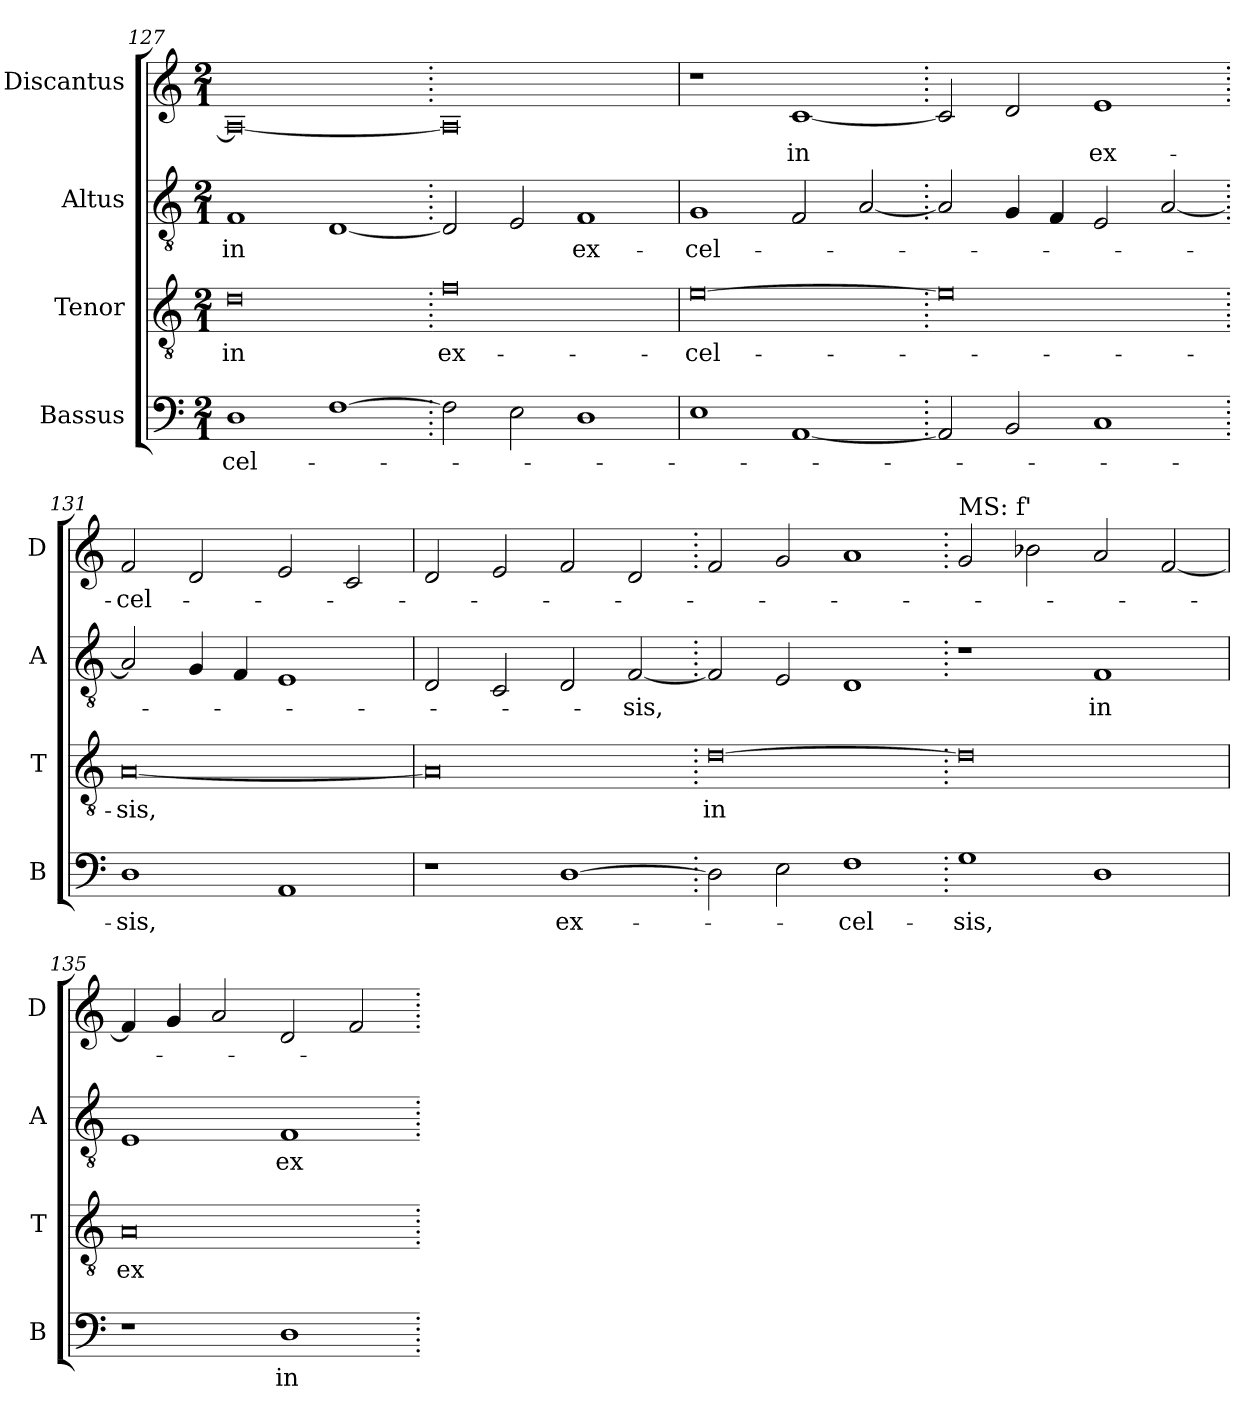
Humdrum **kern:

**kern	**text	**kern	**text	**kern	**text	**kern	**text
*part4	*part4	*part3	*part3	*part2	*part2	*part1	*part1
*staff4	*staff4	*staff3	*staff3	*staff2	*staff2	*staff1	*staff1
*I"Bassus	*	*I"Tenor	*	*I"Altus	*	*I"Discantus	*
*I'B	*	*I'T	*	*I'A	*	*I'D	*
*clefF4	*	*clefGv2	*	*clefGv2	*	*clefG2	*
*k[]	*	*k[]	*	*k[]	*	*k[]	*
*M2/1	*	*M2/1	*	*M2/1	*	*M2/1	*
=127	=127	=127	=127	=127	=127	=127	=127
1D	-cel-	0d	in	1F	in	0A_	.
[1F	.	.	.	[1D	.	.	.
=128.	=128.	=128.	=128.	=128.	=128.	=128.	=128.
2F]	.	0f	ex-	2D]	.	0A]	.
2E	.	.	.	2E	.	.	.
1D	.	.	.	1F	ex-	.	.
=129	=129	=129	=129	=129	=129	=129	=129
1E	.	[0e	-cel-	1G	-cel-	1r	.
[1AA	.	.	.	2F	.	[1c	in
.	.	.	.	[2A	.	.	.
=130.	=130.	=130.	=130.	=130.	=130.	=130.	=130.
2AA]	.	0e]	.	2A]	.	2c]	.
2BB	.	.	.	4G	.	2d	.
.	.	.	.	4F	.	.	.
1C	.	.	.	2E	.	1e	ex-
.	.	.	.	[2A	.	.	.
=131.	=131.	=131.	=131.	=131.	=131.	=131.	=131.
1D	-sis,	[0A	-sis,	2A]	.	2f	-cel-
.	.	.	.	4G	.	2d	.
.	.	.	.	4F	.	.	.
1AA	.	.	.	1E	.	2e	.
.	.	.	.	.	.	2c	.
=132	=132	=132	=132	=132	=132	=132	=132
1r	.	0A]	.	2D	.	2d	.
.	.	.	.	2C	.	2e	.
[1D	ex-	.	.	2D	.	2f	.
.	.	.	.	[2F	-sis,	2d	.
=133.	=133.	=133.	=133.	=133.	=133.	=133.	=133.
2D]	.	[0d	in	2F]	.	2f	.
2E	.	.	.	2E	.	2g	.
1F	-cel-	.	.	1D	.	1a	.
=134.	=134.	=134.	=134.	=134.	=134.	=134.	=134.
!	!	!	!	!	!	!LO:TX:a:t=MS&colon; f'	!
1G	-sis,	0d]	.	1r	.	2g	.
.	.	.	.	.	.	2b-X	.
1D	.	.	.	1F	in	2a	.
.	.	.	.	.	.	[2f	.
=135	=135	=135	=135	=135	=135	=135	=135
1r	.	0A	ex-	1E	.	4f]	.
.	.	.	.	.	.	4g	.
.	.	.	.	.	.	2a	.
1D	in	.	.	1F	ex-	2d	.
.	.	.	.	.	.	2f	.
=.	=.	=.	=.	=.	=.	=.	=.
*-	*-	*-	*-	*-	*-	*-	*-
